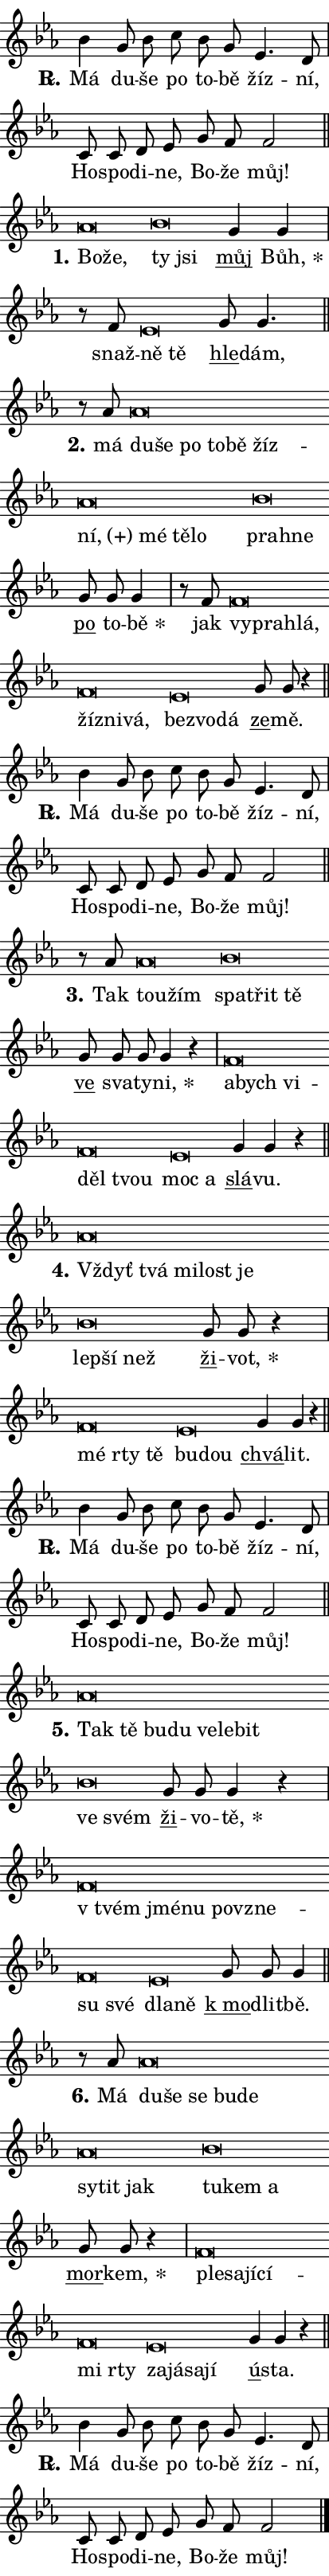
\version "2.22.1"
\header { tagline = "" }
\paper {
  indent = 0\cm
  top-margin = 0\cm
  right-margin = 0\cm
  bottom-margin = 0\cm
  left-margin = 0\cm
  paper-width = 7\cm
  page-breaking = #ly:one-page-breaking
  system-system-spacing.basic-distance = #11
  score-system-spacing.basic-distance = #11.3
  ragged-last = ##f
}


%% Author: Thomas Morley
%% https://lists.gnu.org/archive/html/lilypond-user/2020-05/msg00002.html
#(define (line-position grob)
"Returns position of @var[grob} in current system:
   @code{'start}, if at first time-step
   @code{'end}, if at last time-step
   @code{'middle} otherwise
"
  (let* ((col (ly:item-get-column grob))
         (ln (ly:grob-object col 'left-neighbor))
         (rn (ly:grob-object col 'right-neighbor))
         (col-to-check-left (if (ly:grob? ln) ln col))
         (col-to-check-right (if (ly:grob? rn) rn col))
         (break-dir-left
           (and
             (ly:grob-property col-to-check-left 'non-musical #f)
             (ly:item-break-dir col-to-check-left)))
         (break-dir-right
           (and
             (ly:grob-property col-to-check-right 'non-musical #f)
             (ly:item-break-dir col-to-check-right))))
        (cond ((eqv? 1 break-dir-left) 'start)
              ((eqv? -1 break-dir-right) 'end)
              (else 'middle))))

#(define (tranparent-at-line-position vctor)
  (lambda (grob)
  "Relying on @code{line-position} select the relevant enry from @var{vctor}.
Used to determine transparency,"
    (case (line-position grob)
      ((end) (not (vector-ref vctor 0)))
      ((middle) (not (vector-ref vctor 1)))
      ((start) (not (vector-ref vctor 2))))))

noteHeadBreakVisibility =
#(define-music-function (break-visibility)(vector?)
"Makes @code{NoteHead}s transparent relying on @var{break-visibility}"
#{
  \override NoteHead.transparent =
    #(tranparent-at-line-position break-visibility)
#})

#(define delete-ledgers-for-transparent-note-heads
  (lambda (grob)
    "Reads whether a @code{NoteHead} is transparent.
If so this @code{NoteHead} is removed from @code{'note-heads} from
@var{grob}, which is supposed to be @code{LedgerLineSpanner}.
As a result ledgers are not printed for this @code{NoteHead}"
    (let* ((nhds-array (ly:grob-object grob 'note-heads))
           (nhds-list
             (if (ly:grob-array? nhds-array)
                 (ly:grob-array->list nhds-array)
                 '()))
           ;; Relies on the transparent-property being done before
           ;; Staff.LedgerLineSpanner.after-line-breaking is executed.
           ;; This is fragile ...
           (to-keep
             (remove
               (lambda (nhd)
                 (ly:grob-property nhd 'transparent #f))
               nhds-list)))
      ;; TODO find a better method to iterate over grob-arrays, similiar
      ;; to filter/remove etc for lists
      ;; For now rebuilt from scratch
      (set! (ly:grob-object grob 'note-heads)  '())
      (for-each
        (lambda (nhd)
          (ly:pointer-group-interface::add-grob grob 'note-heads nhd))
        to-keep))))

hideNotes = {
  \noteHeadBreakVisibility #begin-of-line-visible
}
unHideNotes = {
  \noteHeadBreakVisibility #all-visible
}

% work-around for resetting accidentals
% https://lilypond.org/doc/v2.23/Documentation/notation/displaying-rhythms#unmetered-music
cadenzaMeasure = {
  \cadenzaOff
  \partial 1024 s1024
  \cadenzaOn
}

#(define-markup-command (accent layout props text) (markup?)
  "Underline accented syllable"
  (interpret-markup layout props
    #{\markup \override #'(offset . 4.3) \underline { #text }#}))

responsum = \markup \concat {
  "R" \hspace #-1.05 \path #0.1 #'((moveto 0 0.07) (lineto 0.9 0.8)) \hspace #0.05 "."
}

\layout {
    \context {
        \Staff
        \remove "Time_signature_engraver"
        \override LedgerLineSpanner.after-line-breaking = #delete-ledgers-for-transparent-note-heads
    }
    \context {
        \Voice {
            \override NoteHead.output-attributes = #'((class . "notehead"))
            \override Hairpin.height = #0.55
        }
    }
    \context {
        \Lyrics {
            \override StanzaNumber.output-attributes = #'((class . "stanzanumber"))
            \override LyricSpace.minimum-distance = #0.9
            \override LyricText.font-name = #"TeX Gyre Schola"
            \override LyricText.font-size = 1
            \override StanzaNumber.font-name = #"TeX Gyre Schola Bold"
            \override StanzaNumber.font-size = 1
        }
    }
}

% magnetic-lyrics.ily
%
%   written by
%     Jean Abou Samra <jean@abou-samra.fr>
%     Werner Lemberg <wl@gnu.org>
%
%   adapted by
%     Jiri Hon <jiri.hon@gmail.com>
%
% Version 2022-Apr-15

% https://www.mail-archive.com/lilypond-user@gnu.org/msg149350.html

#(define (Left_hyphen_pointer_engraver context)
   "Collect syllable-hyphen-syllable occurrences in lyrics and store
them in properties.  This engraver only looks to the left.  For
example, if the lyrics input is @code{foo -- bar}, it does the
following.

@itemize @bullet
@item
Set the @code{text} property of the @code{LyricHyphen} grob between
@q{foo} and @q{bar} to @code{foo}.

@item
Set the @code{left-hyphen} property of the @code{LyricText} grob with
text @q{foo} to the @code{LyricHyphen} grob between @q{foo} and
@q{bar}.
@end itemize

Use this auxiliary engraver in combination with the
@code{lyric-@/text::@/apply-@/magnetic-@/offset!} hook."
   (let ((hyphen #f)
         (text #f))
     (make-engraver
      (acknowledgers
       ((lyric-syllable-interface engraver grob source-engraver)
        (set! text grob)))
      (end-acknowledgers
       ((lyric-hyphen-interface engraver grob source-engraver)
        ;(when (not (grob::has-interface grob 'lyric-space-interface))
          (set! hyphen grob)));)
      ((stop-translation-timestep engraver)
       (when (and text hyphen)
         (ly:grob-set-object! text 'left-hyphen hyphen))
       (set! text #f)
       (set! hyphen #f)))))

#(define (lyric-text::apply-magnetic-offset! grob)
   "If the space between two syllables is less than the value in
property @code{LyricText@/.details@/.squash-threshold}, move the right
syllable to the left so that it gets concatenated with the left
syllable.

Use this function as a hook for
@code{LyricText@/.after-@/line-@/breaking} if the
@code{Left_@/hyphen_@/pointer_@/engraver} is active."
   (let ((hyphen (ly:grob-object grob 'left-hyphen #f)))
     (when hyphen
       (let ((left-text (ly:spanner-bound hyphen LEFT)))
         (when (grob::has-interface left-text 'lyric-syllable-interface)
           (let* ((common (ly:grob-common-refpoint grob left-text X))
                  (this-x-ext (ly:grob-extent grob common X))
                  (left-x-ext
                   (begin
                     ;; Trigger magnetism for left-text.
                     (ly:grob-property left-text 'after-line-breaking)
                     (ly:grob-extent left-text common X)))
                  ;; `delta` is the gap width between two syllables.
                  (delta (- (interval-start this-x-ext)
                            (interval-end left-x-ext)))
                  (details (ly:grob-property grob 'details))
                  (threshold (assoc-get 'squash-threshold details 0.2)))
             (when (< delta threshold)
               (let* (;; We have to manipulate the input text so that
                      ;; ligatures crossing syllable boundaries are not
                      ;; disabled.  For languages based on the Latin
                      ;; script this is essentially a beautification.
                      ;; However, for non-Western scripts it can be a
                      ;; necessity.
                      (lt (ly:grob-property left-text 'text))
                      (rt (ly:grob-property grob 'text))
                      (is-space (grob::has-interface hyphen 'lyric-space-interface))
                      (space (if is-space " " ""))
                      (space-markup (grob-interpret-markup grob " "))
                      (space-size (interval-length (ly:stencil-extent space-markup X)))
                      (extra-delta (if is-space space-size 0))
                      ;; Append new syllable.
                      (ltrt-space (if (and (string? lt) (string? rt))
                                (string-append lt space rt)
                                (make-concat-markup (list lt space rt))))
                      ;; Right-align `ltrt` to the right side.
                      (ltrt-space-markup (grob-interpret-markup
                               grob
                               (make-translate-markup
                                (cons (interval-length this-x-ext) 0)
                                (make-right-align-markup ltrt-space)))))
                 (begin
                   ;; Don't print `left-text`.
                   (ly:grob-set-property! left-text 'stencil #f)
                   ;; Set text and stencil (which holds all collected
                   ;; syllables so far) and shift it to the left.
                   (ly:grob-set-property! grob 'text ltrt-space)
                   (ly:grob-set-property! grob 'stencil ltrt-space-markup)
                   (ly:grob-translate-axis! grob (- (- delta extra-delta)) X))))))))))


#(define (lyric-hyphen::displace-bounds-first grob)
   ;; Make very sure this callback isn't triggered too early.
   (let ((left (ly:spanner-bound grob LEFT))
         (right (ly:spanner-bound grob RIGHT)))
     (ly:grob-property left 'after-line-breaking)
     (ly:grob-property right 'after-line-breaking)
     (ly:lyric-hyphen::print grob)))

squashThreshold = #0.4

\layout {
  \context {
    \Lyrics
    \consists #Left_hyphen_pointer_engraver
    \override LyricText.after-line-breaking =
      #lyric-text::apply-magnetic-offset!
    \override LyricHyphen.stencil = #lyric-hyphen::displace-bounds-first
    \override LyricText.details.squash-threshold = \squashThreshold
    \override LyricHyphen.minimum-distance = 0
    \override LyricHyphen.minimum-length = \squashThreshold
  }
}

squash = \override LyricText.details.squash-threshold = 9999
unSquash = \override LyricText.details.squash-threshold = \squashThreshold

left = \override LyricText.self-alignment-X = #LEFT
unLeft = \revert LyricText.self-alignment-X

starOffset = #(lambda (grob) 
                (let ((x_offset (ly:self-alignment-interface::aligned-on-x-parent grob)))
                  (if (= x_offset 0) 0 (+ x_offset 1.2))))

star = #(define-music-function (syllable)(string?)
"Append star separator at the end of a syllable"
#{
  \once \override LyricText.X-offset = #starOffset
  \lyricmode { \markup {
    #syllable
    \override #'((font-name . "TeX Gyre Schola Bold")) \hspace #0.2 \lower #0.65 \larger "*"
  } }
#})

starAccent = #(define-music-function (syllable)(string?)
"Append star separator at the end of a syllable and make accent"
#{
  \once \override LyricText.X-offset = #starOffset
  \lyricmode { \markup {
    \accent #syllable
    \override #'((font-name . "TeX Gyre Schola Bold")) \hspace #0.2 \lower #0.65 \larger "*"
  } }
#})

breath = #(define-music-function (syllable)(string?)
"Append breathing indicator at the end of a syllable"
#{
  \lyricmode { \markup { #syllable "+" } }
#})

optionalBreath = #(define-music-function (syllable)(string?)
"Append optional breathing indicator at the end of a syllable"
#{
  \lyricmode { \markup { #syllable "(+)" } }
#})


\score {
    <<
        \new Voice = "melody" { \cadenzaOn \key es \major \relative { bes'4 g8 bes c bes g es4. d8 \cadenzaMeasure \bar "|" c8 c d es g f f2 \cadenzaMeasure \bar "||" \break } }
        \new Lyrics \lyricsto "melody" { \lyricmode { \set stanza = \responsum
Má du -- še po to -- bě žíz -- ní, Ho -- spo -- di -- ne, Bo -- že můj! } }
    >>
    \layout {}
}

\score {
    <<
        \new Voice = "melody" { \cadenzaOn \key es \major \relative { as'\breve*1/16 \hideNotes \breve*1/16 \bar "" \unHideNotes bes\breve*1/16 \hideNotes \breve*1/16 \bar "" \unHideNotes \bar "" g4 g \cadenzaMeasure \bar "|" r8 f es\breve*1/16 \hideNotes \breve*1/16 \bar "" \unHideNotes \bar "" g8 g4. \cadenzaMeasure \bar "||" \break } }
        \new Lyrics \lyricsto "melody" { \lyricmode { \set stanza = "1."
\left Bo -- \squash že, \left \unLeft \unSquash ty \squash jsi \unLeft \unSquash \markup \accent můj \star Bůh, snaž -- \left ně \squash tě \unLeft \unSquash \markup \accent hle -- dám, } }
    >>
    \layout {}
}

\score {
    <<
        \new Voice = "melody" { \cadenzaOn \key es \major \relative { r8 as' as\breve*1/16 \hideNotes \breve*1/16 \bar "" \breve*1/16 \bar "" \breve*1/16 \bar "" \breve*1/16 \bar "" \breve*1/16 \bar "" \breve*1/16 \bar "" \breve*1/16 \bar "" \breve*1/16 \breve*1/16 \bar "" \unHideNotes bes\breve*1/16 \hideNotes \breve*1/16 \bar "" \unHideNotes \bar "" g8 g g4 \cadenzaMeasure \bar "|" r8 f f\breve*1/16 \hideNotes \breve*1/16 \bar "" \breve*1/16 \bar "" \breve*1/16 \bar "" \breve*1/16 \breve*1/16 \bar "" \unHideNotes es\breve*1/16 \hideNotes \breve*1/16 \breve*1/16 \bar "" \unHideNotes \bar "" g8 g r4 \cadenzaMeasure \bar "||" \break } }
        \new Lyrics \lyricsto "melody" { \lyricmode { \set stanza = "2."
má \left du -- \squash še po to -- bě žíz -- \optionalBreath ní, mé tě -- lo \left \unLeft \unSquash pra -- \squash hne \unLeft \unSquash \markup \accent po to -- \star bě jak \left vy -- \squash pra -- hlá, žíz -- ni -- vá, \left \unLeft \unSquash bez -- \squash vo -- dá \unLeft \unSquash \markup \accent ze -- mě. } }
    >>
    \layout {}
}

\score {
    <<
        \new Voice = "melody" { \cadenzaOn \key es \major \relative { bes'4 g8 bes c bes g es4. d8 \cadenzaMeasure \bar "|" c8 c d es g f f2 \cadenzaMeasure \bar "||" \break } }
        \new Lyrics \lyricsto "melody" { \lyricmode { \set stanza = \responsum
Má du -- še po to -- bě žíz -- ní, Ho -- spo -- di -- ne, Bo -- že můj! } }
    >>
    \layout {}
}

\score {
    <<
        \new Voice = "melody" { \cadenzaOn \key es \major \relative { r8 as' as\breve*1/16 \hideNotes \breve*1/16 \bar "" \unHideNotes bes\breve*1/16 \hideNotes \breve*1/16 \breve*1/16 \bar "" \unHideNotes \bar "" g8 g g g4 r \cadenzaMeasure \bar "|" f\breve*1/16 \hideNotes \breve*1/16 \bar "" \breve*1/16 \bar "" \breve*1/16 \breve*1/16 \bar "" \unHideNotes es\breve*1/16 \hideNotes \breve*1/16 \bar "" \unHideNotes \bar "" g4 g4 r \cadenzaMeasure \bar "||" \break } }
        \new Lyrics \lyricsto "melody" { \lyricmode { \set stanza = "3."
Tak \left tou -- \squash žím \left \unLeft \unSquash spa -- \squash třit tě \unLeft \unSquash \markup \accent ve sva -- ty -- \star ni, \left a -- \squash bych vi -- děl tvou \left \unLeft \unSquash moc \squash a \unLeft \unSquash \markup \accent slá -- vu. } }
    >>
    \layout {}
}

\score {
    <<
        \new Voice = "melody" { \cadenzaOn \key es \major \relative { as'\breve*1/16 \hideNotes \breve*1/16 \bar "" \breve*1/16 \bar "" \breve*1/16 \breve*1/16 \bar "" \unHideNotes bes\breve*1/16 \hideNotes \breve*1/16 \breve*1/16 \bar "" \unHideNotes \bar "" g8 g r4 \cadenzaMeasure \bar "|" f\breve*1/16 \hideNotes \breve*1/16 \breve*1/16 \bar "" \unHideNotes es\breve*1/16 \hideNotes \breve*1/16 \bar "" \unHideNotes \bar "" g4 g r \cadenzaMeasure \bar "||" \break } }
        \new Lyrics \lyricsto "melody" { \lyricmode { \set stanza = "4."
\left Vždyť \squash tvá mi -- lost je \left \unLeft \unSquash lep -- \squash ší než \unLeft \unSquash \markup \accent ži -- \star vot, \left mé \squash rty tě \left \unLeft \unSquash bu -- \squash dou \unLeft \unSquash \markup \accent chvá -- lit. } }
    >>
    \layout {}
}

\score {
    <<
        \new Voice = "melody" { \cadenzaOn \key es \major \relative { bes'4 g8 bes c bes g es4. d8 \cadenzaMeasure \bar "|" c8 c d es g f f2 \cadenzaMeasure \bar "||" \break } }
        \new Lyrics \lyricsto "melody" { \lyricmode { \set stanza = \responsum
Má du -- še po to -- bě žíz -- ní, Ho -- spo -- di -- ne, Bo -- že můj! } }
    >>
    \layout {}
}

\score {
    <<
        \new Voice = "melody" { \cadenzaOn \key es \major \relative { as'\breve*1/16 \hideNotes \breve*1/16 \bar "" \breve*1/16 \bar "" \breve*1/16 \bar "" \breve*1/16 \bar "" \breve*1/16 \breve*1/16 \bar "" \unHideNotes bes\breve*1/16 \hideNotes \breve*1/16 \bar "" \unHideNotes \bar "" g8 g g4 r \cadenzaMeasure \bar "|" f\breve*1/16 \hideNotes \breve*1/16 \bar "" \breve*1/16 \bar "" \breve*1/16 \bar "" \breve*1/16 \bar "" \breve*1/16 \breve*1/16 \bar "" \unHideNotes es\breve*1/16 \hideNotes \breve*1/16 \bar "" \unHideNotes \bar "" g8 g g4 \cadenzaMeasure \bar "||" \break } }
        \new Lyrics \lyricsto "melody" { \lyricmode { \set stanza = "5."
\left Tak \squash tě bu -- du ve -- le -- bit \left \unLeft \unSquash ve \squash svém \unLeft \unSquash \markup \accent ži -- vo -- \star tě, \left "v tvém" \squash jmé -- nu po -- vzne -- su své \left \unLeft \unSquash dla -- \squash ně \unLeft \unSquash \markup \accent "k mo" -- dlit -- bě. } }
    >>
    \layout {}
}

\score {
    <<
        \new Voice = "melody" { \cadenzaOn \key es \major \relative { r8 as' as\breve*1/16 \hideNotes \breve*1/16 \bar "" \breve*1/16 \bar "" \breve*1/16 \bar "" \breve*1/16 \bar "" \breve*1/16 \bar "" \breve*1/16 \breve*1/16 \bar "" \unHideNotes bes\breve*1/16 \hideNotes \breve*1/16 \breve*1/16 \bar "" \unHideNotes \bar "" g8 g r4 \cadenzaMeasure \bar "|" f\breve*1/16 \hideNotes \breve*1/16 \bar "" \breve*1/16 \bar "" \breve*1/16 \bar "" \breve*1/16 \breve*1/16 \bar "" \unHideNotes es\breve*1/16 \hideNotes \breve*1/16 \bar "" \breve*1/16 \breve*1/16 \bar "" \unHideNotes \bar "" g4 g r \cadenzaMeasure \bar "||" \break } }
        \new Lyrics \lyricsto "melody" { \lyricmode { \set stanza = "6."
Má \left du -- \squash še se bu -- de sy -- tit jak \left \unLeft \unSquash tu -- \squash kem a \unLeft \unSquash \markup \accent mor -- \star kem, \left ple -- \squash sa -- jí -- cí -- mi rty \left \unLeft \unSquash za -- \squash já -- sa -- jí \unLeft \unSquash \markup \accent ú -- sta. } }
    >>
    \layout {}
}

\score {
    <<
        \new Voice = "melody" { \cadenzaOn \key es \major \relative { bes'4 g8 bes c bes g es4. d8 \cadenzaMeasure \bar "|" c8 c d es g f f2 \cadenzaMeasure \bar "||" \break } \bar "|." }
        \new Lyrics \lyricsto "melody" { \lyricmode { \set stanza = \responsum
Má du -- še po to -- bě žíz -- ní, Ho -- spo -- di -- ne, Bo -- že můj! } }
    >>
    \layout {}
}
